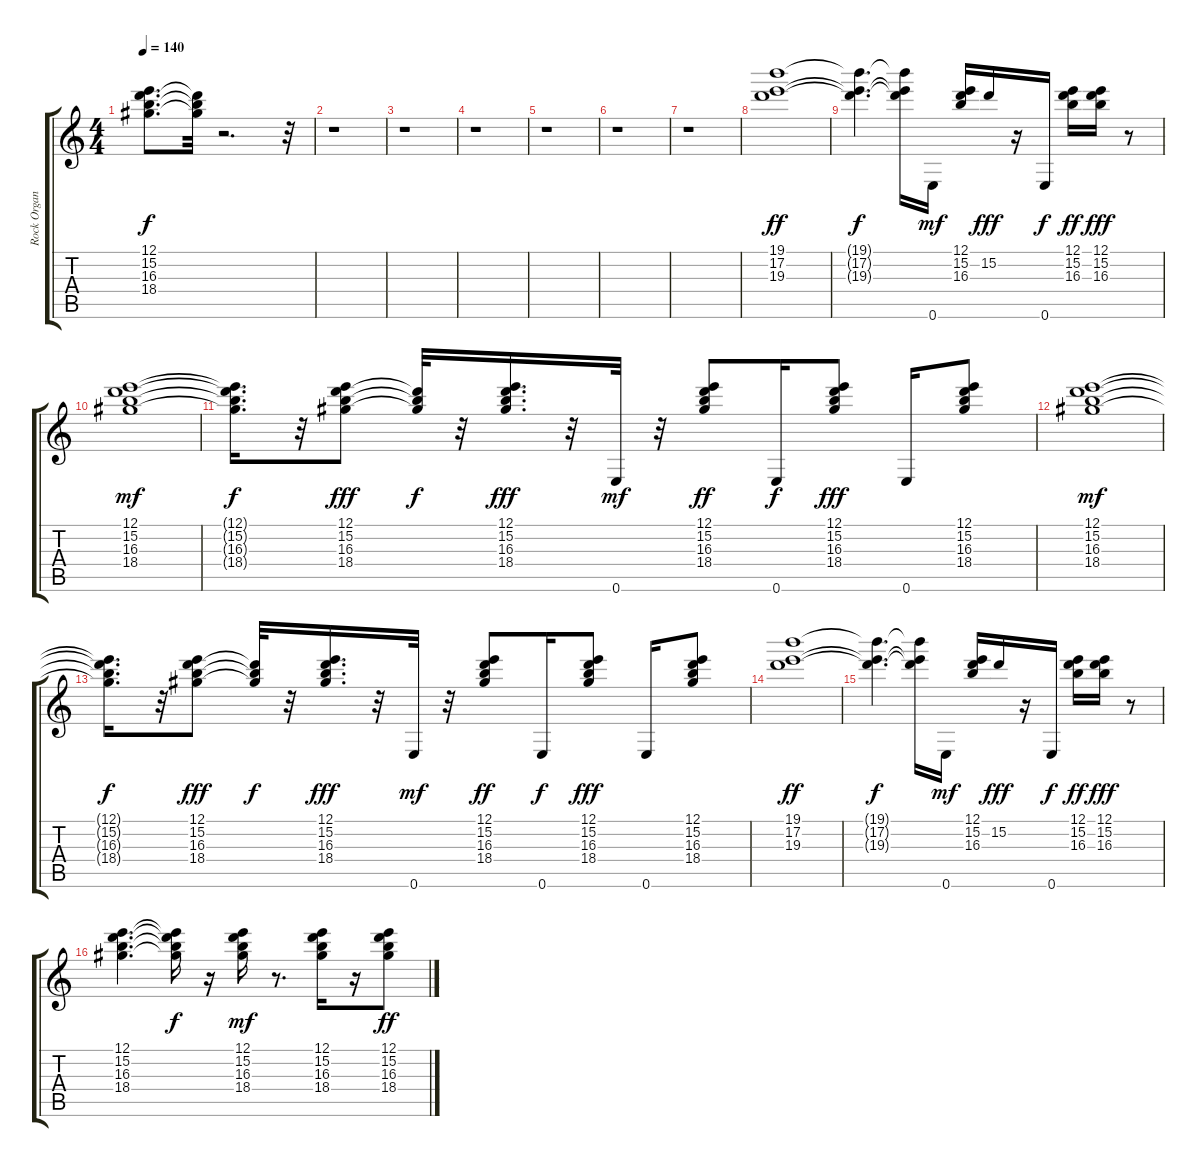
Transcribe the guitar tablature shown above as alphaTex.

\track ("Rock Organ" "Rock Organ") {instrument acousticguitarsteel}
\staff {score tabs}
\tuning (E4 B3 G3 D3 A2 E2) {hide}
\ts (4 4)
\tempo 140
\clef g2
\ks c
(12.1{t} 15.2{t} 16.3{t} 18.4{t}).8{d dy f} (15.2{t} 16.3{t} 18.4{t}).32 r.2{d} r.32 |
r.1 |
r.1 |
r.1 |
r.1 |
r.1 |
r.1 |
(19.1 17.2 19.3).1{dy ff} |
(19.1{t} 17.2{t} 19.3{t}).4{d dy f} (19.1{t} 17.2{t} 19.3{t}).16 0.6.16{dy mf} (12.1 15.2 16.3).16 15.2.16{dy fff} r.16 0.6.16{dy f} (12.1 15.2 16.3).16{dy ff} (12.1 15.2 16.3).16{dy fff} r.8 |
(12.1 15.2 16.3 18.4).1{dy mf} |
(12.1{t} 15.2{t} 16.3{t} 18.4{t}).16{d dy f} r.32 (12.1 15.2 16.3 18.4).8{dy fff} (15.2{t} 16.3{t} 18.4{t}).32{dy f} r.32 (12.1 15.2 16.3 18.4).16{d dy fff} r.32 0.6.32{dy mf} r.32 (12.1 15.2 16.3 18.4).8{dy ff} 0.6.16{dy f} (12.1 15.2 16.3 18.4).8{dy fff} 0.6.16 (12.1 15.2 16.3 18.4).8 |
(12.1 15.2 16.3 18.4).1{dy mf} |
(12.1{t} 15.2{t} 16.3{t} 18.4{t}).16{d dy f} r.32 (12.1 15.2 16.3 18.4).8{dy fff} (15.2{t} 16.3{t} 18.4{t}).32{dy f} r.32 (12.1 15.2 16.3 18.4).16{d dy fff} r.32 0.6.32{dy mf} r.32 (12.1 15.2 16.3 18.4).8{dy ff} 0.6.16{dy f} (12.1 15.2 16.3 18.4).8{dy fff} 0.6.16 (12.1 15.2 16.3 18.4).8 |
(19.1 17.2 19.3).1{dy ff} |
(19.1{t} 17.2{t} 19.3{t}).4{d dy f} (19.1{t} 17.2{t} 19.3{t}).16 0.6.16{dy mf volume 11} (12.1 15.2 16.3).16 15.2.16{dy fff} r.16 0.6.16{dy f volume 11} (12.1 15.2 16.3).16{dy ff} (12.1 15.2 16.3).16{dy fff volume 10} r.8 |
(12.1 15.2 16.3 18.4).4{d volume 10} (12.1{t} 15.2{t} 16.3{t} 18.4{t}).16{dy f} r.16 (12.1 15.2 16.3 18.4).16{dy mf volume 10} r.8{d} (12.1 15.2 16.3 18.4).16{volume 10} r.16 (12.1 15.2 16.3 18.4).8{dy ff}
